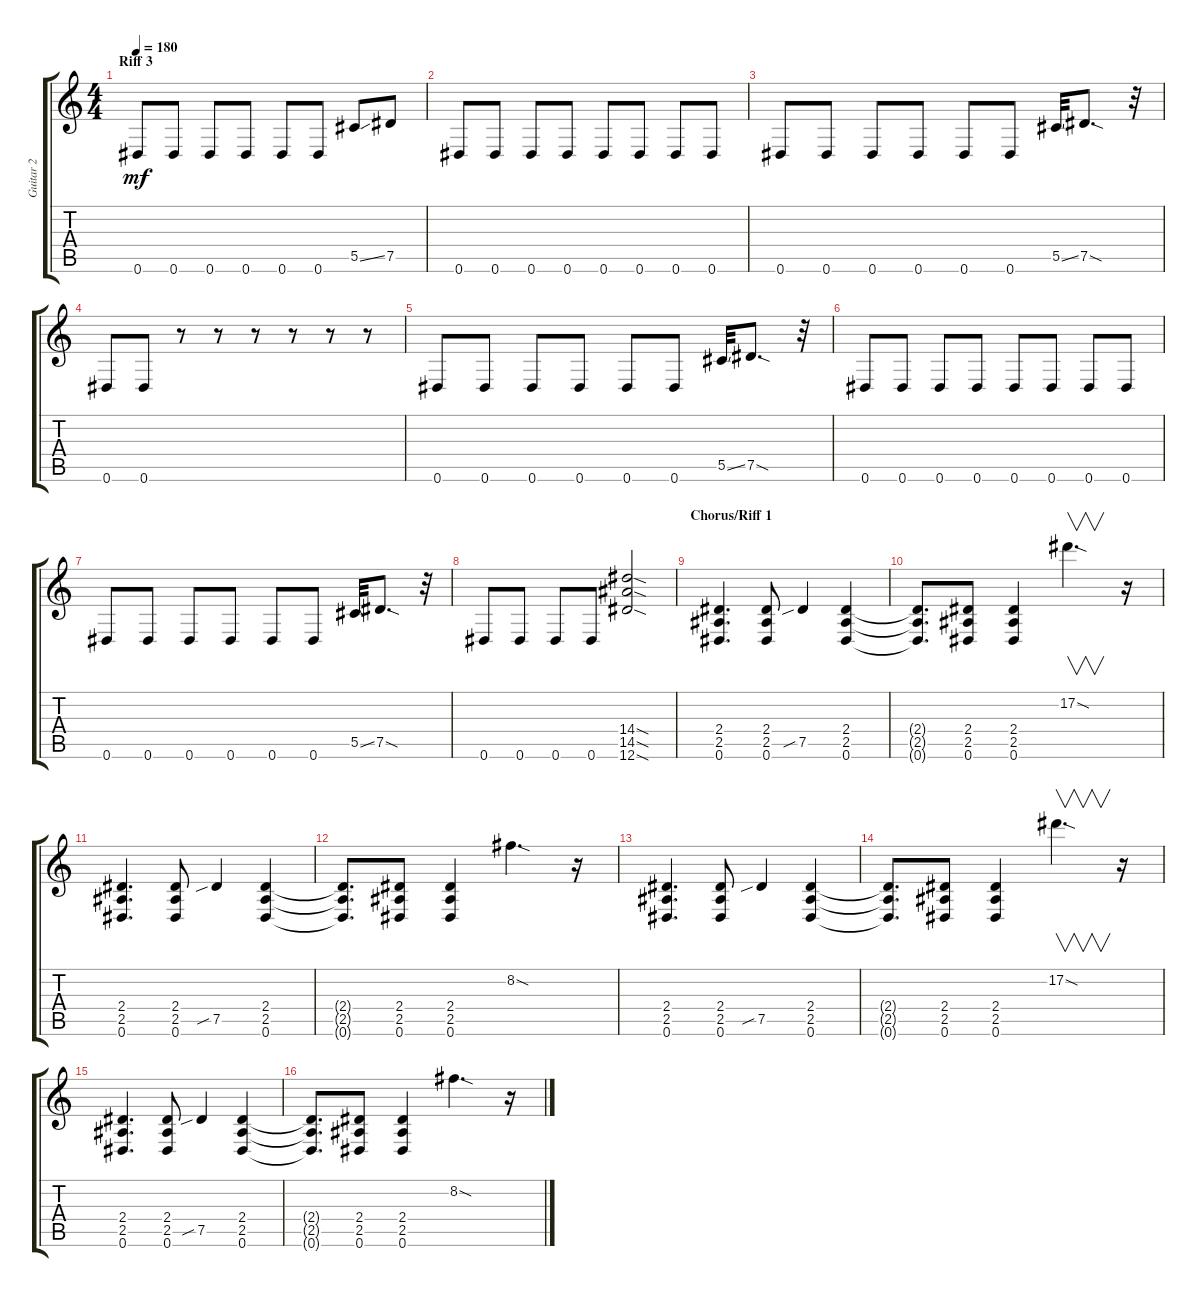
\track ("Guitar 2" "Guitar 2") {instrument distortionguitar}
\staff {score tabs}
\tuning (Eb4 Bb3 Gb3 Db3 Ab2 Eb2) {hide}
\ts (4 4)
\section ("" "Riff 3")
\tempo 180
\clef g2
\ks c
0.6.8{dy mf} 0.6.8 0.6.8 0.6.8 0.6.8 0.6.8 5.5{ss}.8 7.5.8 |
0.6.8 0.6.8 0.6.8 0.6.8 0.6.8 0.6.8 0.6.8 0.6.8 |
0.6.8 0.6.8 0.6.8 0.6.8 0.6.8 0.6.8 5.5{ss}.32 7.5{sod}.8{d} r.32 |
0.6.8 0.6.8 r.8 r.8 r.8 r.8 r.8 r.8 |
0.6.8 0.6.8 0.6.8 0.6.8 0.6.8 0.6.8 5.5{ss}.32 7.5{sod}.8{d} r.32 |
0.6.8 0.6.8 0.6.8 0.6.8 0.6.8 0.6.8 0.6.8 0.6.8 |
0.6.8 0.6.8 0.6.8 0.6.8 0.6.8 0.6.8 5.5{ss}.32 7.5{sod}.8{d} r.32 |
0.6.8 0.6.8 0.6.8 0.6.8 (14.4{sod} 14.5{sod} 12.6{sod}).2 |
\section ("" "Chorus/Riff 1")
(2.4 2.5 0.6).4{d} (2.4 2.5 0.6).8 7.5{sib}.4 (2.4 2.5 0.6).4 |
(2.4{t} 2.5{t} 0.6{t}).8{d} (2.4 2.5 0.6).8 (2.4 2.5 0.6).4 17.2{sod}.4{v d} r.16 |
(2.4 2.5 0.6).4{d} (2.4 2.5 0.6).8 7.5{sib}.4 (2.4 2.5 0.6).4 |
(2.4{t} 2.5{t} 0.6{t}).8{d} (2.4 2.5 0.6).8 (2.4 2.5 0.6).4 8.2{sod}.4{d} r.16 |
(2.4 2.5 0.6).4{d} (2.4 2.5 0.6).8 7.5{sib}.4 (2.4 2.5 0.6).4 |
(2.4{t} 2.5{t} 0.6{t}).8{d} (2.4 2.5 0.6).8 (2.4 2.5 0.6).4 17.2{sod}.4{v d} r.16 |
(2.4 2.5 0.6).4{d} (2.4 2.5 0.6).8 7.5{sib}.4 (2.4 2.5 0.6).4 |
(2.4{t} 2.5{t} 0.6{t}).8{d} (2.4 2.5 0.6).8 (2.4 2.5 0.6).4 8.2{sod}.4{d} r.16
